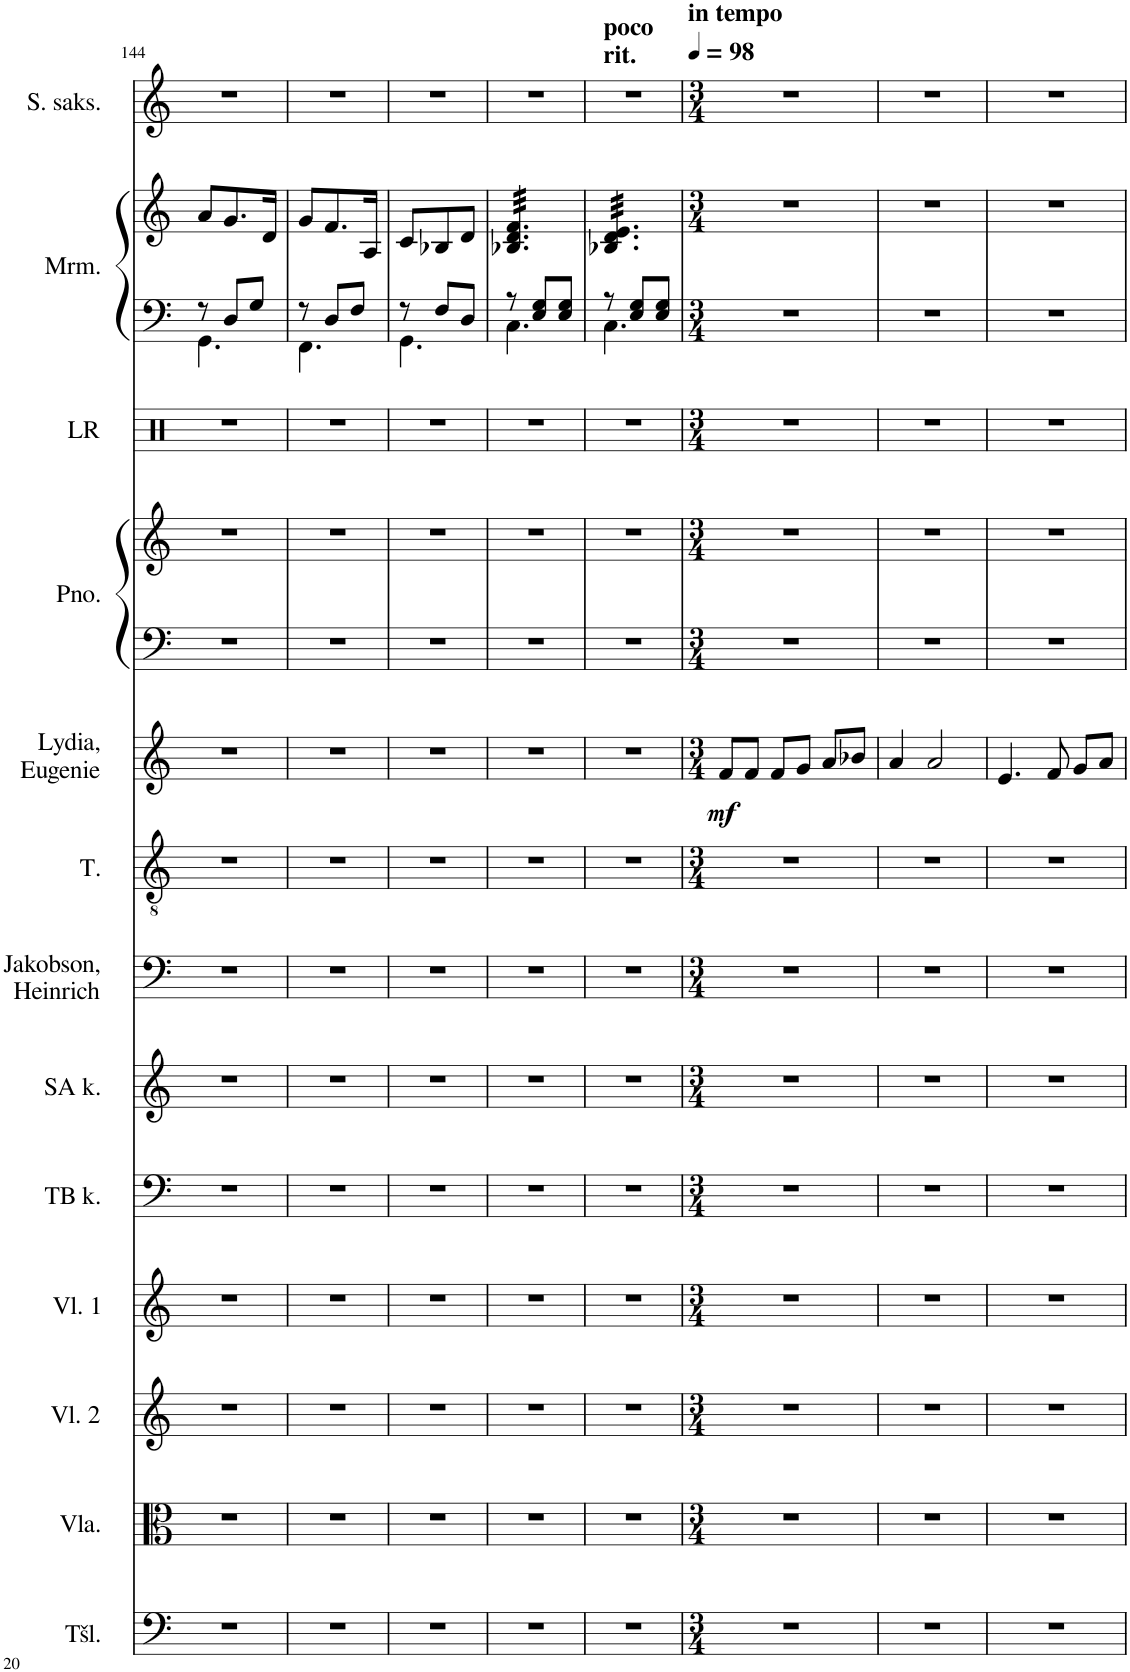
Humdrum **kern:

**kern	**kern	**kern	**kern	**kern	**kern	**kern	**kern	**kern	**dynam	**kern	**kern	**kern	**kern	**kern	**kern
*part13	*part12	*part11	*part10	*part9	*part8	*part7	*part6	*part5	*part5	*part4	*part4	*part3	*part2	*part2	*part1
*staff15	*staff14	*staff13	*staff12	*staff11	*staff10	*staff9	*staff8	*staff7	*staff7	*staff6	*staff5	*staff4	*staff3	*staff2	*staff1
*I"Tšello	*I"Vioola	*I"Viiul 2	*I"Viiul 1	*I"Koori tenor ja bass	*I"Koori sopran ja alt	*I"Jakobson, Heinrich	*I"Jannsen, Harry	*I"Lydia, Eugenie	*	*I"Klaver	*	*I"Löökriistad	*I"Marimba	*	*I"Sopransaksofon
*I'Tšl.	*I'Vla.	*I'Vl. 2	*I'Vl. 1	*	*	*I'Jakobson, Heinrich	*I'J., H.	*I'Lydia, Eugenie	*	*	*	*I'LR	*I'Mrm.	*	*I'S. saks.
!!LO:PB:g=z
*clefF4	*clefC3	*clefG2	*clefG2	*clefF4	*clefG2	*clefF4	*clefGv2	*clefG2	*	*clefF4	*clefG2	*clefX	*clefF4	*clefG2	*clefG2
*	*	*	*	*	*	*	*	*	*	*	*	*	*	*	*Trd1c2
*k[]	*k[]	*k[]	*k[]	*k[]	*k[]	*k[]	*k[]	*k[]	*	*k[]	*k[]	*k[]	*k[]	*k[]	*k[]
*M3/8	*M3/8	*M3/8	*M3/8	*M3/8	*M3/8	*M3/8	*M3/8	*M3/8	*	*M3/8	*M3/8	*M3/8	*M3/8	*M3/8	*M3/8
=144	=144	=144	=144	=144	=144	=144	=144	=144	=144	=144	=144	=144	=144	=144	=144
*	*	*	*	*	*	*	*	*	*	*	*	*	*^	*	*
4.r	4.r	4.r	4.r	4.r	4.r	4.r	4.r	4.r	.	4.r	4.r	4.r	8r	4.GG\	8a/L	4.r
.	.	.	.	.	.	.	.	.	.	.	.	.	8D/L	.	8.g/	.
.	.	.	.	.	.	.	.	.	.	.	.	.	8G/J	.	.	.
.	.	.	.	.	.	.	.	.	.	.	.	.	.	.	16d/Jk	.
=145	=145	=145	=145	=145	=145	=145	=145	=145	=145	=145	=145	=145	=145	=145	=145	=145
4.r	4.r	4.r	4.r	4.r	4.r	4.r	4.r	4.r	.	4.r	4.r	4.r	8r	4.FF\	8g/L	4.r
.	.	.	.	.	.	.	.	.	.	.	.	.	8D/L	.	8.f/	.
.	.	.	.	.	.	.	.	.	.	.	.	.	8F/J	.	.	.
.	.	.	.	.	.	.	.	.	.	.	.	.	.	.	16A/Jk	.
=146	=146	=146	=146	=146	=146	=146	=146	=146	=146	=146	=146	=146	=146	=146	=146	=146
4.r	4.r	4.r	4.r	4.r	4.r	4.r	4.r	4.r	.	4.r	4.r	4.r	8r	4.GG\	8c/L	4.r
.	.	.	.	.	.	.	.	.	.	.	.	.	8F/L	.	8B-X/	.
.	.	.	.	.	.	.	.	.	.	.	.	.	8D/J	.	8d/J	.
=147	=147	=147	=147	=147	=147	=147	=147	=147	=147	=147	=147	=147	=147	=147	=147	=147
*	*	*	*	*	*	*	*	*	*	*	*	*	*	*	*tremolo	*
4.r	4.r	4.r	4.r	4.r	4.r	4.r	4.r	4.r	.	4.r	4.r	4.r	8r	4.C\	32B-X/ 32d/ 32f/LLL	4.r
.	.	.	.	.	.	.	.	.	.	.	.	.	.	.	32B-X/ 32d/ 32f/	.
.	.	.	.	.	.	.	.	.	.	.	.	.	.	.	32B-X/ 32d/ 32f/	.
.	.	.	.	.	.	.	.	.	.	.	.	.	.	.	32B-X/ 32d/ 32f/	.
.	.	.	.	.	.	.	.	.	.	.	.	.	8E/ 8G/L	.	32B-X/ 32d/ 32f/	.
.	.	.	.	.	.	.	.	.	.	.	.	.	.	.	32B-X/ 32d/ 32f/	.
.	.	.	.	.	.	.	.	.	.	.	.	.	.	.	32B-X/ 32d/ 32f/	.
.	.	.	.	.	.	.	.	.	.	.	.	.	.	.	32B-X/ 32d/ 32f/	.
.	.	.	.	.	.	.	.	.	.	.	.	.	8E/ 8G/J	.	32B-X/ 32d/ 32f/	.
.	.	.	.	.	.	.	.	.	.	.	.	.	.	.	32B-X/ 32d/ 32f/	.
.	.	.	.	.	.	.	.	.	.	.	.	.	.	.	32B-X/ 32d/ 32f/	.
.	.	.	.	.	.	.	.	.	.	.	.	.	.	.	32B-X/ 32d/ 32f/JJJ	.
=148	=148	=148	=148	=148	=148	=148	=148	=148	=148	=148	=148	=148	=148	=148	=148	=148
!	!	!	!	!	!	!	!	!	!	!	!	!	!	!	!	!LO:TX:a:B:t=poco
!	!	!	!	!	!	!	!	!	!	!	!	!	!	!	!	!LO:TX:a:t=rit.
4.r	4.r	4.r	4.r	4.r	4.r	4.r	4.r	4.r	.	4.r	4.r	4.r	8r	4.C\	32B-X/ 32d/ 32e/LLL	4.r
.	.	.	.	.	.	.	.	.	.	.	.	.	.	.	32B-X/ 32d/ 32e/	.
.	.	.	.	.	.	.	.	.	.	.	.	.	.	.	32B-X/ 32d/ 32e/	.
.	.	.	.	.	.	.	.	.	.	.	.	.	.	.	32B-X/ 32d/ 32e/	.
.	.	.	.	.	.	.	.	.	.	.	.	.	8E/ 8G/L	.	32B-X/ 32d/ 32e/	.
.	.	.	.	.	.	.	.	.	.	.	.	.	.	.	32B-X/ 32d/ 32e/	.
.	.	.	.	.	.	.	.	.	.	.	.	.	.	.	32B-X/ 32d/ 32e/	.
.	.	.	.	.	.	.	.	.	.	.	.	.	.	.	32B-X/ 32d/ 32e/	.
.	.	.	.	.	.	.	.	.	.	.	.	.	8E/ 8G/J	.	32B-X/ 32d/ 32e/	.
.	.	.	.	.	.	.	.	.	.	.	.	.	.	.	32B-X/ 32d/ 32e/	.
.	.	.	.	.	.	.	.	.	.	.	.	.	.	.	32B-X/ 32d/ 32e/	.
.	.	.	.	.	.	.	.	.	.	.	.	.	.	.	32B-X/ 32d/ 32e/JJJ	.
*	*	*	*	*	*	*	*	*	*	*	*	*	*	*	*Xtremolo	*
*	*	*	*	*	*	*	*	*	*	*	*	*	*v	*v	*	*
=149	=149	=149	=149	=149	=149	=149	=149	=149	=149	=149	=149	=149	=149	=149	=149
*M3/4	*M3/4	*M3/4	*M3/4	*M3/4	*M3/4	*M3/4	*M3/4	*M3/4	*	*M3/4	*M3/4	*M3/4	*M3/4	*M3/4	*M3/4
*	*	*	*	*	*	*	*	*	*	*	*	*	*	*	*MM98
!	!	!	!	!	!	!	!	!	!	!	!	!	!	!	!LO:TX:a:B:t=in tempo
!	!	!	!	!	!	!	!	!	!LO:DY:b	!	!	!	!	!	!
2.r	2.r	2.r	2.r	2.r	2.r	2.r	2.r	8f/L	mf	2.r	2.r	2.r	2.r	2.r	2.r
.	.	.	.	.	.	.	.	8f/J	.	.	.	.	.	.	.
.	.	.	.	.	.	.	.	8f/L	.	.	.	.	.	.	.
.	.	.	.	.	.	.	.	8g/J	.	.	.	.	.	.	.
.	.	.	.	.	.	.	.	8a/L	.	.	.	.	.	.	.
.	.	.	.	.	.	.	.	8b-X/J	.	.	.	.	.	.	.
=150	=150	=150	=150	=150	=150	=150	=150	=150	=150	=150	=150	=150	=150	=150	=150
2.r	2.r	2.r	2.r	2.r	2.r	2.r	2.r	4a/	.	2.r	2.r	2.r	2.r	2.r	2.r
.	.	.	.	.	.	.	.	2a/	.	.	.	.	.	.	.
=151	=151	=151	=151	=151	=151	=151	=151	=151	=151	=151	=151	=151	=151	=151	=151
2.r	2.r	2.r	2.r	2.r	2.r	2.r	2.r	4.e/	.	2.r	2.r	2.r	2.r	2.r	2.r
.	.	.	.	.	.	.	.	8f/	.	.	.	.	.	.	.
.	.	.	.	.	.	.	.	8g/L	.	.	.	.	.	.	.
.	.	.	.	.	.	.	.	8a/J	.	.	.	.	.	.	.
=	=	=	=	=	=	=	=	=	=	=	=	=	=	=	=
*-	*-	*-	*-	*-	*-	*-	*-	*-	*-	*-	*-	*-	*-	*-	*-
